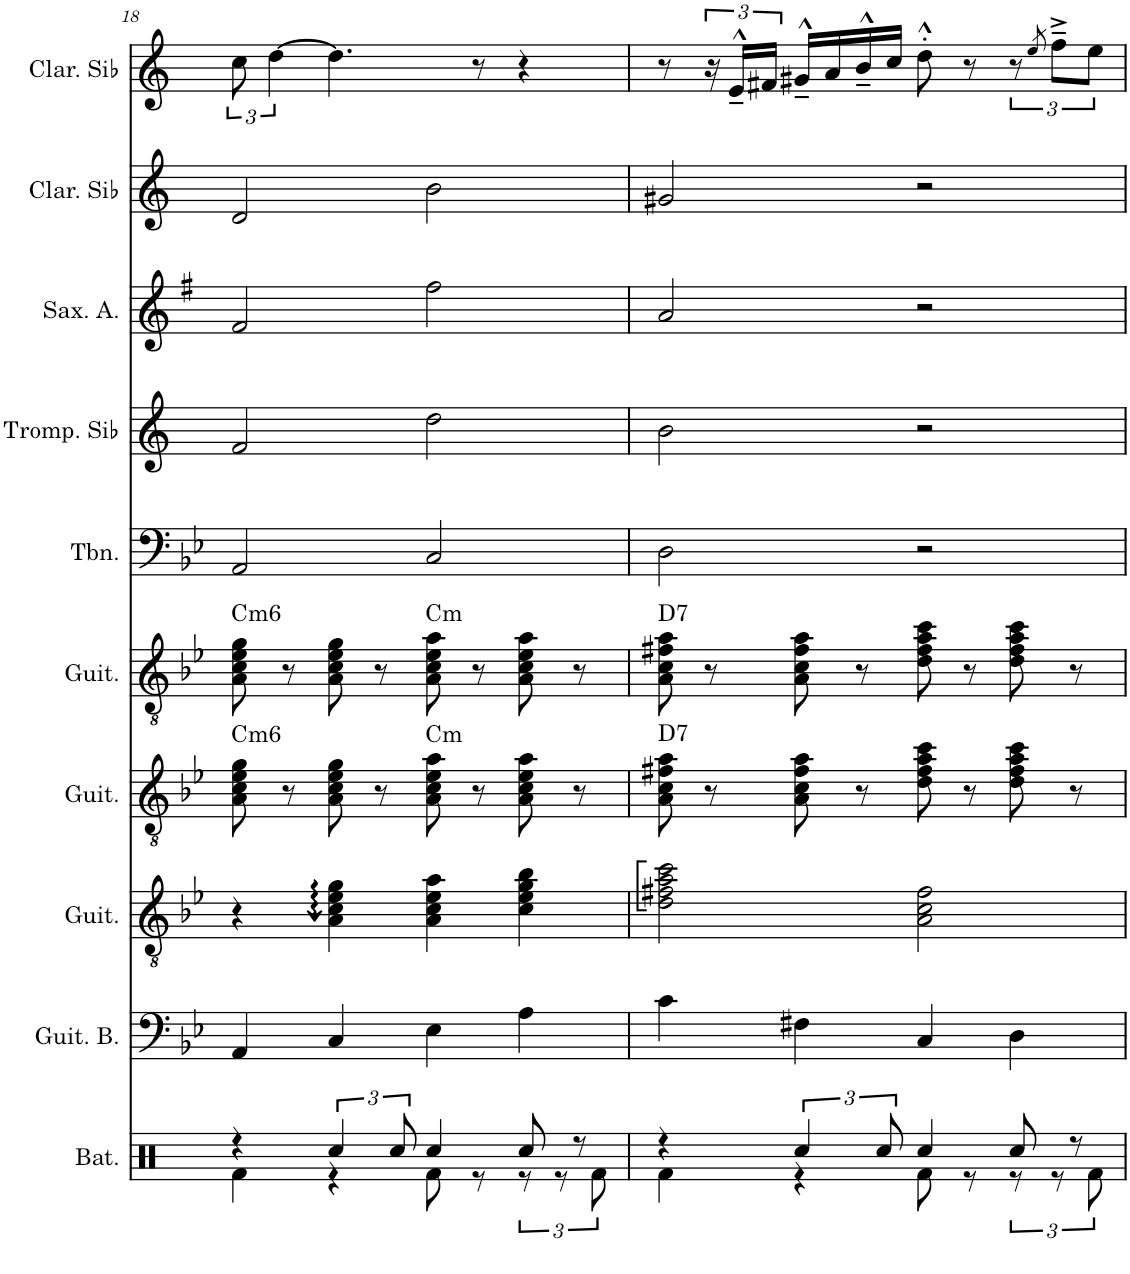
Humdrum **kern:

**kern	**kern	**kern	**kern	**kern	**kern	**kern	**kern	**kern	**kern
*part10	*part9	*part8	*part7	*part6	*part5	*part4	*part3	*part2	*part1
*staff10	*staff9	*staff8	*staff7	*staff6	*staff5	*staff4	*staff3	*staff2	*staff1
*I"Batterie	*I"Guitare Basse	*I"Guitare acoustique	*I"Guitare acoustique	*I"Guitare classique	*I"Trombone	*I"Trompette en Sib	*I"Saxophone Alto	*I"Clarinette en Sib	*I"Clarinette en Sib
*I'Bat.	*I'Guit. B.	*I'Guit.	*I'Guit.	*I'Guit.	*I'Tbn.	*I'Tromp. Sib	*I'Sax. A.	*I'Clar. Sib	*I'Clar. Sib
!!LO:PB:g=z
*clefX	*clefF4	*clefGv2	*clefGv2	*clefGv2	*clefF4	*clefG2	*clefG2	*clefG2	*clefG2
*	*Trd7c12	*	*	*	*	*Trd1c2	*Trd5c9	*Trd1c2	*Trd1c2
*k[]	*k[b-e-]	*k[b-e-]	*k[b-e-]	*k[b-e-]	*k[b-e-]	*k[]	*k[f#]	*k[]	*k[]
*M4/4	*M4/4	*M4/4	*M4/4	*M4/4	*M4/4	*M4/4	*M4/4	*M4/4	*M4/4
=18	=18	=18	=18	=18	=18	=18	=18	=18	=18
*^	*	*	*	*	*	*	*	*	*
!	!	!	!	!	!LO:TX:a:t=Cm6	!	!	!	!	!
!	!	!	!	!LO:TX:a:t=Cm6	!	!	!	!	!	!
4r	4Rf\	4AA/	4r	8A\ 8c\ 8e-\ 8g\	8A\ 8c\ 8e-\ 8g\	2AA/	2f/	2f#/	2d/	12cc\
.	.	.	.	.	.	.	.	.	.	[6dd\
.	.	.	.	8r	8r	.	.	.	.	.
6Rcc/	4r	4C/	4A\ 4c\ 4e-\ 4g\	8A\ 8c\ 8e-\ 8g\	8A\ 8c\ 8e-\ 8g\	.	.	.	.	4.dd\]
.	.	.	.	8r	8r	.	.	.	.	.
12Rcc/	.	.	.	.	.	.	.	.	.	.
!	!	!	!	!	!LO:TX:a:t=Cm	!	!	!	!	!
!	!	!	!	!LO:TX:a:t=Cm	!	!	!	!	!	!
4Rcc/	8Rf\	4E-\	4A\ 4c\ 4e-\ 4a\	8A\ 8c\ 8e-\ 8a\	8A\ 8c\ 8e-\ 8a\	2C/	2dd\	2ff#\	2b\	.
.	8r	.	.	8r	8r	.	.	.	.	8r
8Rcc/	12r	4A\	4c\ 4e-\ 4g\ 4b-\	8A\ 8c\ 8e-\ 8a\	8A\ 8c\ 8e-\ 8a\	.	.	.	.	4r
.	12r	.	.	.	.	.	.	.	.	.
8r	.	.	.	8r	8r	.	.	.	.	.
.	12Rf\	.	.	.	.	.	.	.	.	.
=19	=19	=19	=19	=19	=19	=19	=19	=19	=19	=19
!	!	!	!	!	!LO:TX:a:t=D7	!	!	!	!	!
!	!	!	!	!LO:TX:a:t=D7	!	!	!	!	!	!
4r	4Rf\	4c\	2d\ 2f#X\ 2a\ 2cc\	8A\ 8c\ 8f#X\ 8a\	8A\ 8c\ 8f#X\ 8a\	2D\	2b\	2a/	2g#X/	8r
.	.	.	.	8r	8r	.	.	.	.	24r
.	.	.	.	.	.	.	.	.	.	24e~^^/LL
.	.	.	.	.	.	.	.	.	.	24f#X/JJ
6Rcc/	4r	4F#X\	.	8A\ 8c\ 8f#\ 8a\	8A\ 8c\ 8f#\ 8a\	.	.	.	.	16g#X~^^/LL
.	.	.	.	.	.	.	.	.	.	16a/
.	.	.	.	8r	8r	.	.	.	.	16b~^^/
12Rcc/	.	.	.	.	.	.	.	.	.	.
.	.	.	.	.	.	.	.	.	.	16cc/JJ
4Rcc/	8Rf\	4C/	2A\ 2c\ 2f#\	8d\ 8f#\ 8a\ 8cc\	8d\ 8f#\ 8a\ 8cc\	2r	2r	2r	2r	8dd'^^\
.	8r	.	.	8r	8r	.	.	.	.	8r
8Rcc/	12r	4D\	.	8d\ 8f#\ 8a\ 8cc\	8d\ 8f#\ 8a\ 8cc\	.	.	.	.	12r
.	.	.	.	.	.	.	.	.	.	8qee/
.	12r	.	.	.	.	.	.	.	.	12ff~^\L
8r	.	.	.	8r	8r	.	.	.	.	.
.	12Rf\	.	.	.	.	.	.	.	.	12ee\J
*v	*v	*	*	*	*	*	*	*	*	*
=	=	=	=	=	=	=	=	=	=
*-	*-	*-	*-	*-	*-	*-	*-	*-	*-
